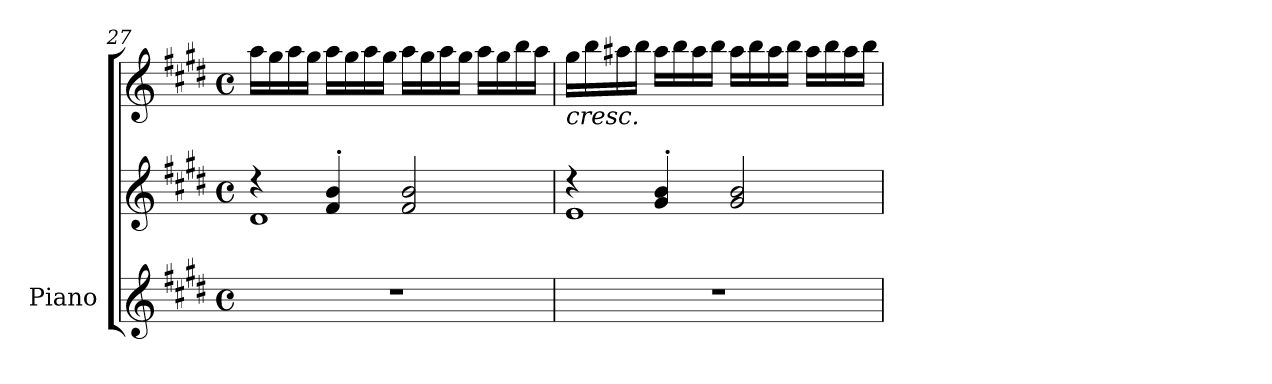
**kern	**kern	**kern
*part1	*part1	*part1
*staff3	*staff2	*staff1
*I"Piano	*	*
*I'Pno	*	*
*clefG2	*clefG2	*clefG2
*k[f#c#g#d#]	*k[f#c#g#d#]	*k[f#c#g#d#]
*M4/4	*M4/4	*M4/4
*met(c)	*met(c)	*met(c)
=27	=27	=27
*	*^	*
1r	4r	1d#	16aa\LL
.	.	.	16gg#\
.	.	.	16aa\
.	.	.	16gg#\JJ
.	4f#/' 4b/'	.	16aa\LL
.	.	.	16gg#\
.	.	.	16aa\
.	.	.	16gg#\JJ
.	2f#/ 2b/	.	16aa\LL
.	.	.	16gg#\
.	.	.	16aa\
.	.	.	16gg#\JJ
.	.	.	16aa\LL
.	.	.	16gg#\
.	.	.	16bb\
.	.	.	16aa\JJ
=28	=28	=28	=28
!	!	!	!LO:TX:b:i:t=cresc.
1r	4r	1e	16gg#\LL
.	.	.	16bb\
.	.	.	16aa#X\
.	.	.	16bb\JJ
.	4g#/' 4b/'	.	16aa#\LL
.	.	.	16bb\
.	.	.	16aa#\
.	.	.	16bb\JJ
.	2g#/ 2b/	.	16aa#\LL
.	.	.	16bb\
.	.	.	16aa#\
.	.	.	16bb\JJ
.	.	.	16aa#\LL
.	.	.	16bb\
.	.	.	16aa#\
.	.	.	16bb\JJ
*	*v	*v	*
=	=	=
*-	*-	*-
